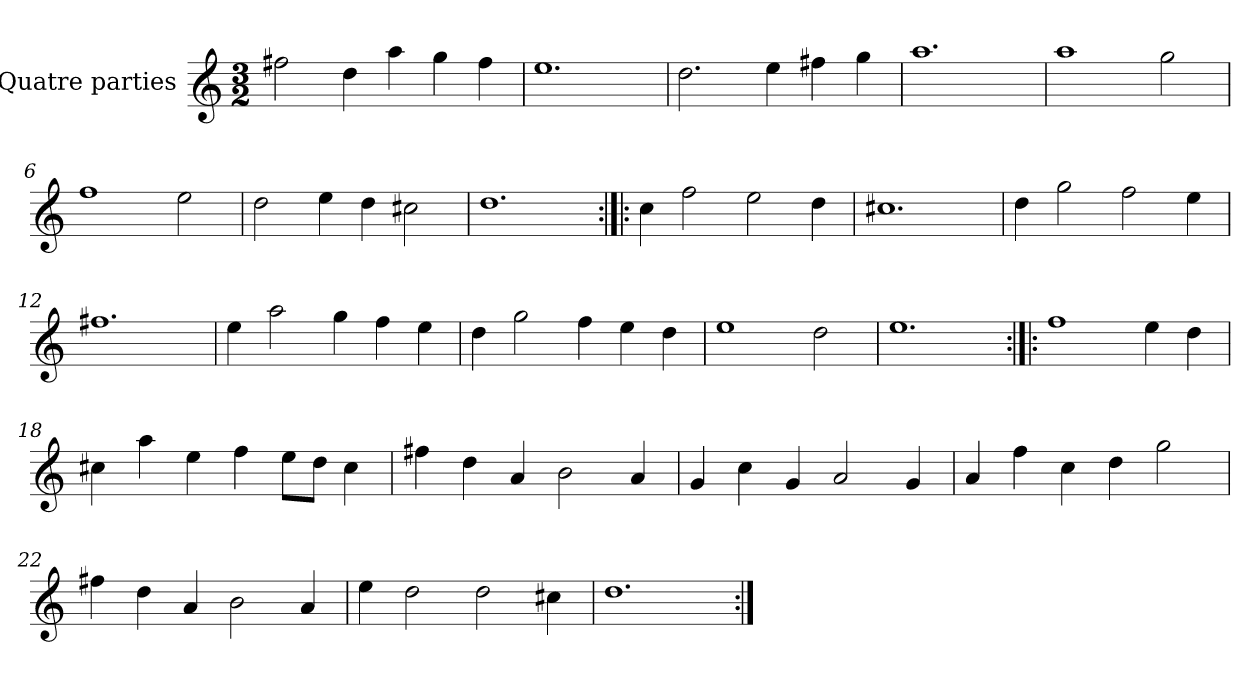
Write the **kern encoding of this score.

**kern
*part1
*staff1
*I"Quatre parties
*clefG2
*k[]
*M3/2
*MM180
=1
2ff#X\
4dd\
4aa\
4gg\
4ff#\
=2
1.ee
=3
2.dd\
4ee\
4ff#X\
4gg\
=4
1.aa
=5
1aa
2gg\
=6
1ff
2ee\
=7
2dd\
4ee\
4dd\
2cc#X\
=8
1.dd
=9:|!|:
4cc\
2ff\
2ee\
4dd\
=10
1.cc#X
=11
4dd\
2gg\
2ff\
4ee\
=12
1.ff#X
=13
4ee\
2aa\
4gg\
4ff\
4ee\
=14
4dd\
2gg\
4ff\
4ee\
4dd\
=15
1ee
2dd\
=16
1.ee
=17:|!|:
1ff
4ee\
4dd\
=18
4cc#X\
4aa\
4ee\
4ff\
8ee\L
8dd\J
4cc#\
=19
4ff#X\
4dd\
4a/
2b\
4a/
=20
4g/
4cc\
4g/
2a/
4g/
=21
4a/
4ff\
4cc\
4dd\
2gg\
=22
4ff#X\
4dd\
4a/
2b\
4a/
=23
4ee\
2dd\
2dd\
4cc#X\
=24
1.dd
=:|!
*-
